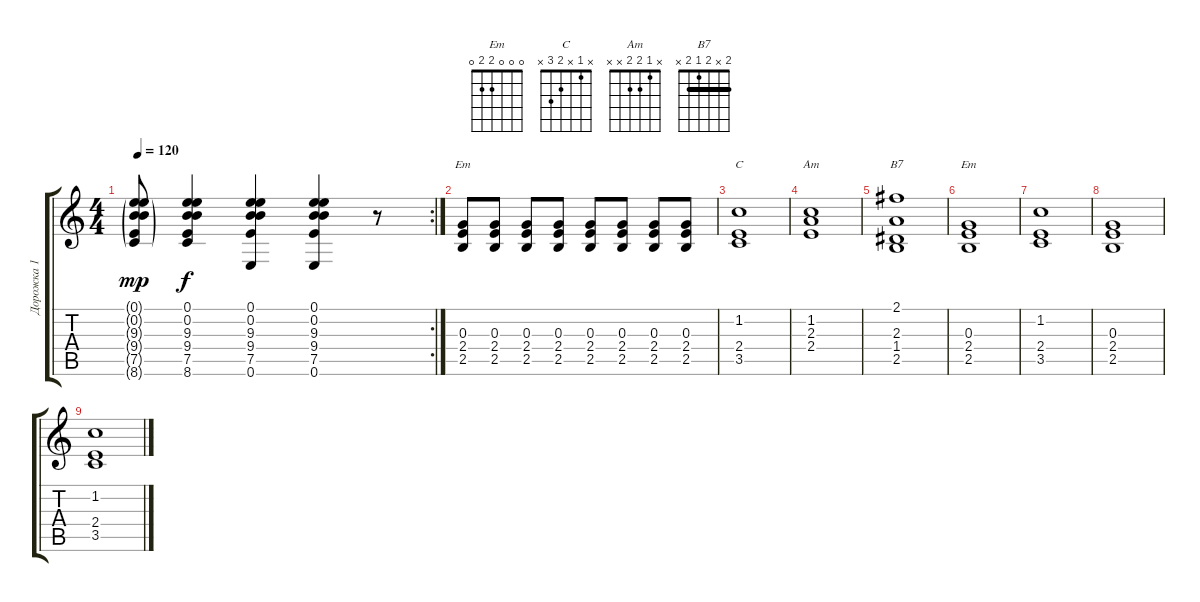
\track ("Дорожка 1" "Дорожка 1") {instrument acousticguitarsteel}
\staff {score tabs}
\tuning (E4 B3 G3 D3 A2 E2) {hide}
\chord ("Em" 0 0 0 2 2 x)
\chord ("C" x 1 x 2 3 x)
\chord ("Am" x 1 2 2 x x)
\chord ("B7" 2 x 2 1 2 x) {barre 2}
\chord ("Em" 0 0 0 2 2 0)
\rc 2
\ts (4 4)
\tempo 120
\clef g2
\ks c
(0.1{g} 0.2{g} 9.3{g} 9.4{g} 7.5{g} 8.6{g}).8{dy mp} (0.1 0.2 9.3 9.4 7.5 8.6).4{dy f} (0.1 0.2 9.3 9.4 7.5 0.6).4 (0.1 0.2 9.3 9.4 7.5 0.6).4 r.8 |
(0.3 2.4 2.5).8{ch "Em"} (0.3 2.4 2.5).8 (0.3 2.4 2.5).8 (0.3 2.4 2.5).8 (0.3 2.4 2.5).8 (0.3 2.4 2.5).8 (0.3 2.4 2.5).8 (0.3 2.4 2.5).8 |
(1.2 2.4 3.5).1{ch "C"} |
(1.2 2.3 2.4).1{ch "Am"} |
(2.1 2.3 1.4 2.5).1{ch "B7"} |
(0.3 2.4 2.5).1{ch "Em"} |
(1.2 2.4 3.5).1 |
(0.3 2.4 2.5).1 |
(1.2 2.4 3.5).1
